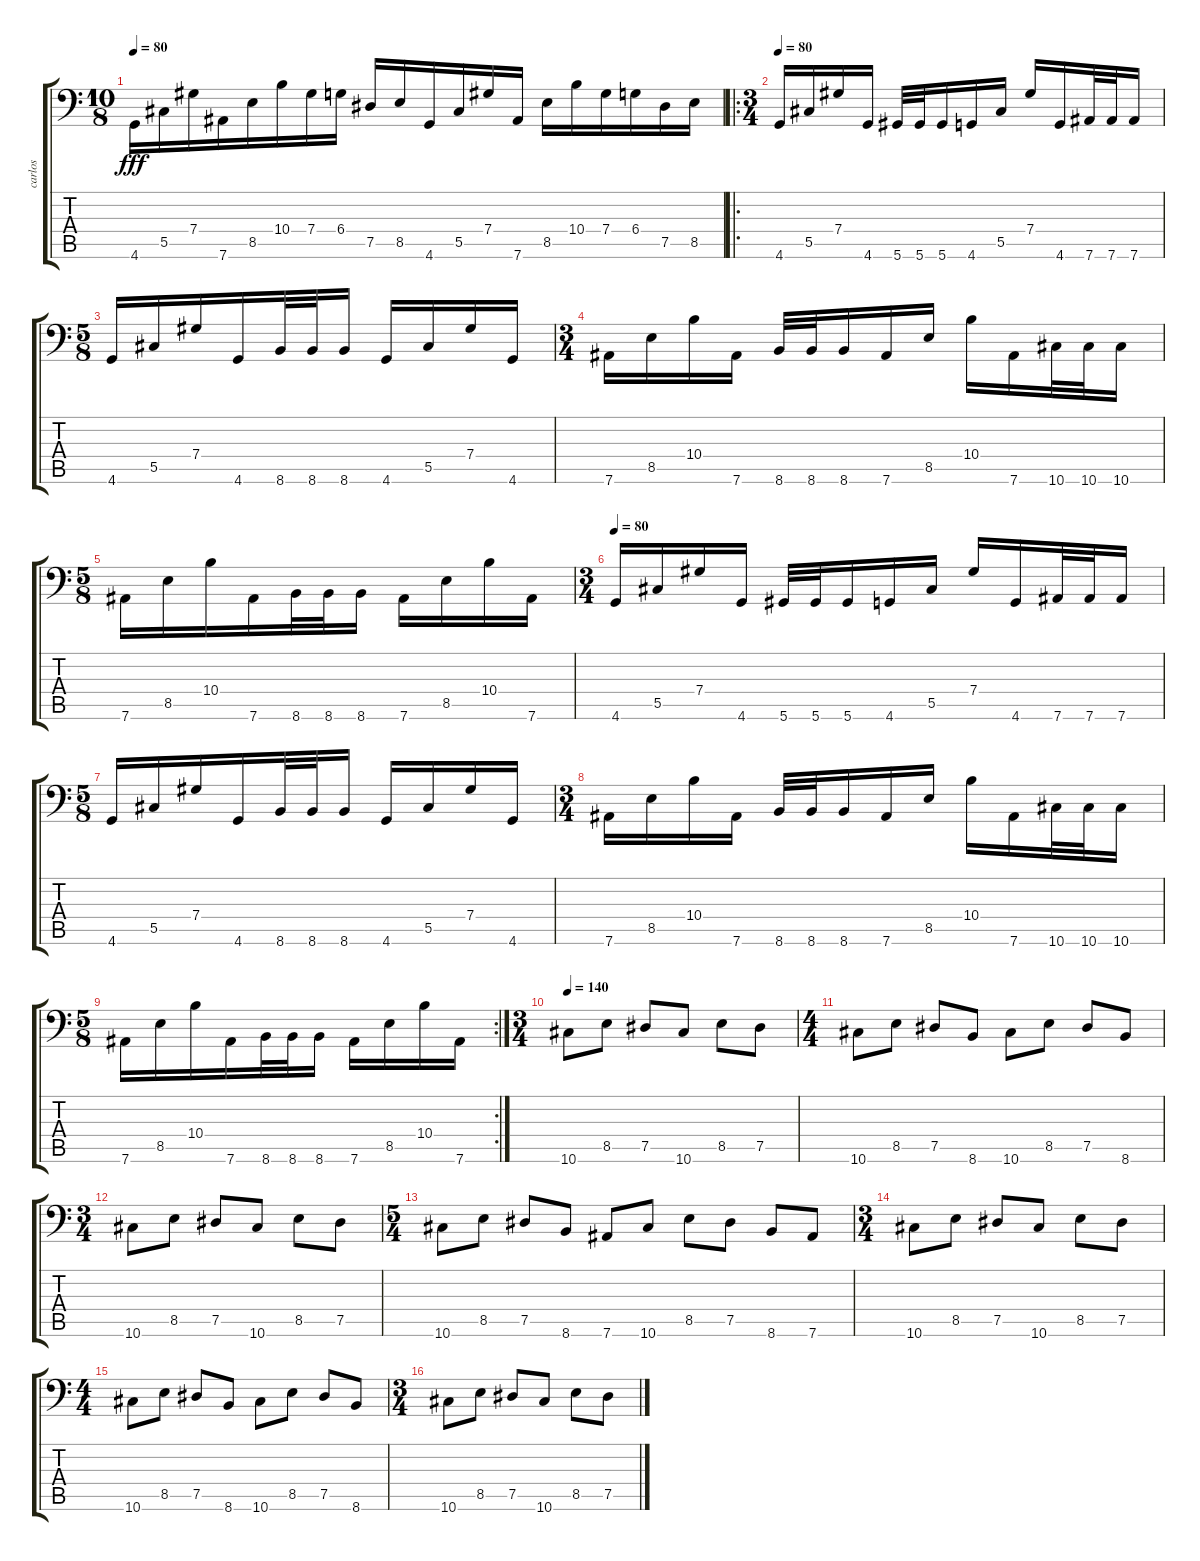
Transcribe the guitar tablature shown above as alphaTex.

\track ("carlos" "carlos") {instrument electricbassfinger}
\staff {score tabs}
\tuning (Eb3 Bb2 Gb2 Db2 Ab1 Eb1) {hide}
\ts (10 8)
\tempo 80
\clef f4
\ks c
4.6.16{dy fff} 5.5.16 7.4.16 7.6.16 8.5.16 10.4.16 7.4.16 6.4.16 7.5.16 8.5.16 4.6.16 5.5.16 7.4.16 7.6.16 8.5.16 10.4.16 7.4.16 6.4.16 7.5.16 8.5.16 |
\ro
\ts (3 4)
\tempo 80
4.6.16 5.5.16 7.4.16 4.6.16 5.6.32 5.6.32 5.6.16 4.6.16 5.5.16 7.4.16 4.6.16 7.6.32 7.6.32 7.6.16 |
\ts (5 8)
4.6.16 5.5.16 7.4.16 4.6.16 8.6.32 8.6.32 8.6.16 4.6.16 5.5.16 7.4.16 4.6.16 |
\ts (3 4)
7.6.16 8.5.16 10.4.16 7.6.16 8.6.32 8.6.32 8.6.16 7.6.16 8.5.16 10.4.16 7.6.16 10.6.32 10.6.32 10.6.16 |
\ts (5 8)
7.6.16 8.5.16 10.4.16 7.6.16 8.6.32 8.6.32 8.6.16 7.6.16 8.5.16 10.4.16 7.6.16 |
\ts (3 4)
\tempo 80
4.6.16 5.5.16 7.4.16 4.6.16 5.6.32 5.6.32 5.6.16 4.6.16 5.5.16 7.4.16 4.6.16 7.6.32 7.6.32 7.6.16 |
\ts (5 8)
4.6.16 5.5.16 7.4.16 4.6.16 8.6.32 8.6.32 8.6.16 4.6.16 5.5.16 7.4.16 4.6.16 |
\ts (3 4)
7.6.16 8.5.16 10.4.16 7.6.16 8.6.32 8.6.32 8.6.16 7.6.16 8.5.16 10.4.16 7.6.16 10.6.32 10.6.32 10.6.16 |
\rc 2
\ts (5 8)
7.6.16 8.5.16 10.4.16 7.6.16 8.6.32 8.6.32 8.6.16 7.6.16 8.5.16 10.4.16 7.6.16 |
\ts (3 4)
\tempo 140
10.6.8 8.5.8 7.5.8 10.6.8 8.5.8 7.5.8 |
\ts (4 4)
10.6.8 8.5.8 7.5.8 8.6.8 10.6.8 8.5.8 7.5.8 8.6.8 |
\ts (3 4)
10.6.8 8.5.8 7.5.8 10.6.8 8.5.8 7.5.8 |
\ts (5 4)
10.6.8 8.5.8 7.5.8 8.6.8 7.6.8 10.6.8 8.5.8 7.5.8 8.6.8 7.6.8 |
\ts (3 4)
10.6.8 8.5.8 7.5.8 10.6.8 8.5.8 7.5.8 |
\ts (4 4)
10.6.8 8.5.8 7.5.8 8.6.8 10.6.8 8.5.8 7.5.8 8.6.8 |
\ts (3 4)
10.6.8 8.5.8 7.5.8 10.6.8 8.5.8 7.5.8
